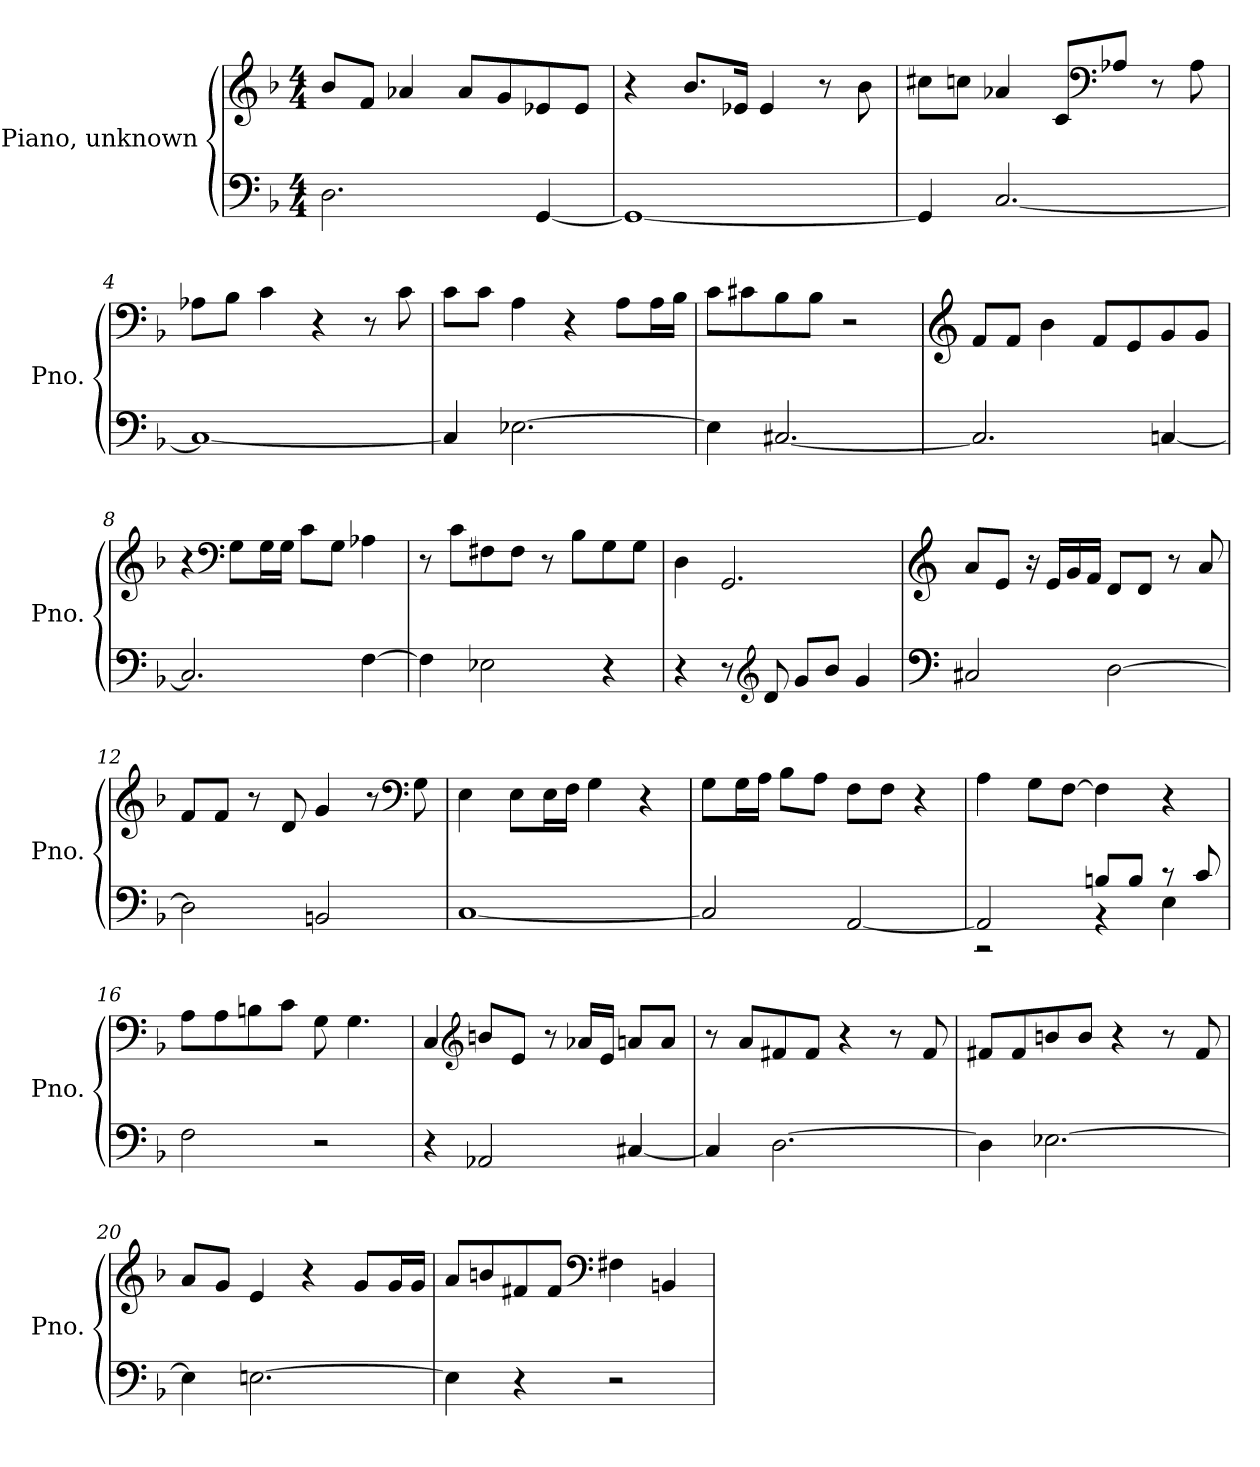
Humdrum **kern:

**kern	**kern
*part1	*part1
*staff2	*staff1
*I"Piano, unknown	*
*I'Pno.	*
*clefF4	*clefG2
*k[b-]	*k[b-]
*M4/4	*M4/4
*MM120	*MM120
=1	=1
2.D\	8b-/L
.	8f/J
.	4a-X/
.	8a-/L
.	8g/
[4GG/	8e-X/
.	8e-/J
=2	=2
1GG_	4r
.	8.b-/L
.	16e-X/Jk
.	4e-/
.	8r
.	8b-\
=3	=3
4GG/]	8cc#X\L
.	8ccn\J
[2.C/	4a-X/
.	8c/L
*	*clefF4
.	8A-X/J
.	8r
.	8A-\
=4	=4
1C_	8A-X\L
.	8B-\J
.	4c\
.	4r
.	8r
.	8c\
=5	=5
4C/]	8c\L
.	8c\J
[2.E-X\	4A\
.	4r
.	8A\L
.	16A\L
.	16B-\JJ
!!LO:LB:g=z
=6	=6
4E-\]	8c\L
.	8c#X\
[2.C#X/	8B-\
.	8B-\J
.	2r
=7	=7
*	*clefG2
2.C#/]	8f/L
.	8f/J
.	4b-\
.	8f/L
.	8e/
[4Cn/	8g/
.	8g/J
=8	=8
2.C/]	4r
*	*clefF4
.	8G\L
.	16G\L
.	16G\JJ
.	8c\L
.	8G\J
[4F\	4A-X\
=9	=9
4F\]	8r
.	8c\L
2E-X\	8F#X\
.	8F#\J
.	8r
.	8B-\L
4r	8G\
.	8G\J
=10	=10
4r	4D\
8r	2.GG/
*clefG2	*
8d/	.
8g/L	.
8b-/J	.
4g/	.
!!LO:LB:g=z
=11	=11
*clefF4	*clefG2
2C#X/	8a/L
.	8e/J
.	16r
.	16e/LL
.	16g/
.	16f/JJ
[2D\	8d/L
.	8d/J
.	8r
.	8a/
=12	=12
2D\]	8f/L
.	8f/J
.	8r
.	8d/
2BBn/	4g/
.	8r
*	*clefF4
.	8G\
=13	=13
[1C	4E\
.	8E\L
.	16E\L
.	16F\JJ
.	4G\
.	4r
=14	=14
2C/]	8G\L
.	16G\L
.	16A\JJ
.	8B-\L
.	8A\J
[2AA/	8F\L
.	8F\J
.	4r
=15	=15
*^	*
2AA/]	2r	4A\
.	.	8G\L
.	.	[8F\J
8Bn/L	4r	4F\]
8B/J	.	.
8r	4E\	4r
8c/	.	.
*v	*v	*
!!LO:LB:g=z
=16	=16
2F\	8A\L
.	8A\
.	8Bn\
.	8c\J
2r	8G\
.	4.G\
=17	=17
4r	4C/
*	*clefG2
2AA-X/	8bn/L
.	8e/J
.	8r
.	16a-X/LL
.	16e/JJ
[4C#X/	8an/L
.	8a/J
=18	=18
4C#/]	8r
.	8a/L
[2.D\	8f#X/
.	8f#/J
.	4r
.	8r
.	8f#/
=19	=19
4D\]	8f#X/L
.	8f#/
[2.E-X\	8bn/
.	8b/J
.	4r
.	8r
.	8f#/
=20	=20
4E-\]	8a/L
.	8g/J
[2.En\	4e/
.	4r
.	8g/L
.	16g/L
.	16g/JJ
!!LO:LB:g=z
=21	=21
4E\]	8a/L
.	8bn/
4r	8f#X/
.	8f#/J
*	*clefF4
2r	4F#X\
.	4BBn/
=	=
*-	*-
